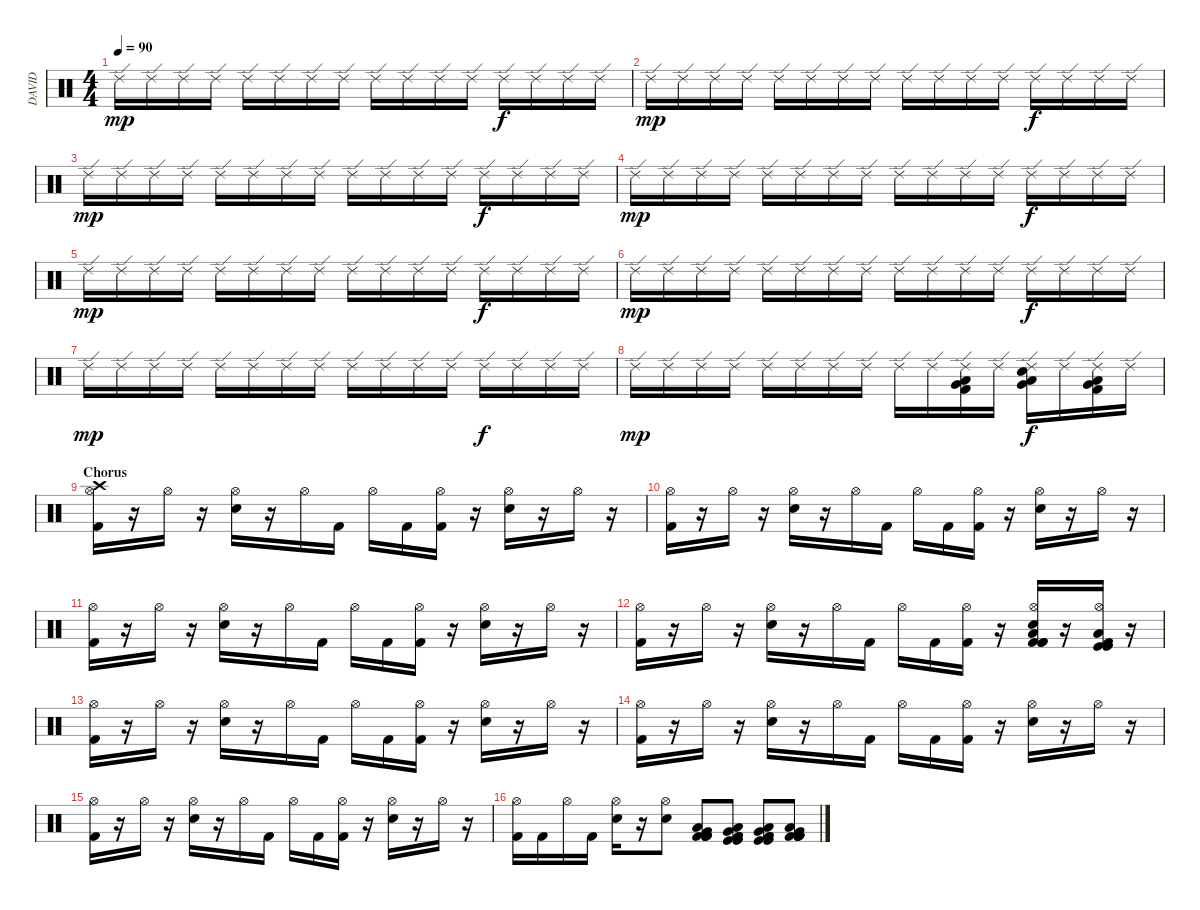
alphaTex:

\track ("DAVID" "DAVID") {instrument percussion}
\staff {score}
\articulation defaults
\ts (4 4)
\tempo 90
\clef neutral
\ks c "Ride (edge) 2".16{dy mp} "Ride (edge) 2".16 "Ride (edge) 2".16 "Ride (edge) 2".16 "Ride (edge) 2".16 "Ride (edge) 2".16 "Ride (edge) 2".16 "Ride (edge) 2".16 "Ride (edge) 2".16 "Ride (edge) 2".16 "Ride (edge) 2".16 "Ride (edge) 2".16 "Ride (edge) 2".16{dy f} "Ride (edge) 2".16 "Ride (edge) 2".16 "Ride (edge) 2".16
|
"Ride (edge) 2".16{dy mp} "Ride (edge) 2".16 "Ride (edge) 2".16 "Ride (edge) 2".16 "Ride (edge) 2".16 "Ride (edge) 2".16 "Ride (edge) 2".16 "Ride (edge) 2".16 "Ride (edge) 2".16 "Ride (edge) 2".16 "Ride (edge) 2".16 "Ride (edge) 2".16 "Ride (edge) 2".16{dy f} "Ride (edge) 2".16 "Ride (edge) 2".16 "Ride (edge) 2".16 |
"Ride (edge) 2".16{dy mp} "Ride (edge) 2".16 "Ride (edge) 2".16 "Ride (edge) 2".16 "Ride (edge) 2".16 "Ride (edge) 2".16 "Ride (edge) 2".16 "Ride (edge) 2".16 "Ride (edge) 2".16 "Ride (edge) 2".16 "Ride (edge) 2".16 "Ride (edge) 2".16 "Ride (edge) 2".16{dy f} "Ride (edge) 2".16 "Ride (edge) 2".16 "Ride (edge) 2".16 |
"Ride (edge) 2".16{dy mp} "Ride (edge) 2".16 "Ride (edge) 2".16 "Ride (edge) 2".16 "Ride (edge) 2".16 "Ride (edge) 2".16 "Ride (edge) 2".16 "Ride (edge) 2".16 "Ride (edge) 2".16 "Ride (edge) 2".16 "Ride (edge) 2".16 "Ride (edge) 2".16 "Ride (edge) 2".16{dy f} "Ride (edge) 2".16 "Ride (edge) 2".16 "Ride (edge) 2".16 |
"Ride (edge) 2".16{dy mp} "Ride (edge) 2".16 "Ride (edge) 2".16 "Ride (edge) 2".16 "Ride (edge) 2".16 "Ride (edge) 2".16 "Ride (edge) 2".16 "Ride (edge) 2".16 "Ride (edge) 2".16 "Ride (edge) 2".16 "Ride (edge) 2".16 "Ride (edge) 2".16 "Ride (edge) 2".16{dy f} "Ride (edge) 2".16 "Ride (edge) 2".16 "Ride (edge) 2".16 |
"Ride (edge) 2".16{dy mp} "Ride (edge) 2".16 "Ride (edge) 2".16 "Ride (edge) 2".16 "Ride (edge) 2".16 "Ride (edge) 2".16 "Ride (edge) 2".16 "Ride (edge) 2".16 "Ride (edge) 2".16 "Ride (edge) 2".16 "Ride (edge) 2".16 "Ride (edge) 2".16 "Ride (edge) 2".16{dy f} "Ride (edge) 2".16 "Ride (edge) 2".16 "Ride (edge) 2".16 |
"Ride (edge) 2".16{dy mp} "Ride (edge) 2".16 "Ride (edge) 2".16 "Ride (edge) 2".16 "Ride (edge) 2".16 "Ride (edge) 2".16 "Ride (edge) 2".16 "Ride (edge) 2".16 "Ride (edge) 2".16 "Ride (edge) 2".16 "Ride (edge) 2".16 "Ride (edge) 2".16 "Ride (edge) 2".16{dy f} "Ride (edge) 2".16 "Ride (edge) 2".16 "Ride (edge) 2".16 |
"Ride (edge) 2".16{dy mp} "Ride (edge) 2".16 "Ride (edge) 2".16 "Ride (edge) 2".16 "Ride (edge) 2".16 "Ride (edge) 2".16 "Ride (edge) 2".16 "Ride (edge) 2".16 "Ride (edge) 2".16 "Ride (edge) 2".16 ("Ride (edge) 2" "Kick (hit) 2" "Very Low Tom (hit)" "Low Floor Tom (hit)").16 "Ride (edge) 2".16 ("Ride (edge) 2" "Snare (hit) 2" "Very Low Tom (hit)" "Low Floor Tom (hit)").16{dy f} "Ride (edge) 2".16 ("Ride (edge) 2" "Kick (hit) 2" "Very Low Tom (hit)" "Low Floor Tom (hit)").16 "Ride (edge) 2".16 |
\section ("" "Chorus")
("Kick (hit) 2" "Hi-Hat (open)" "Crash high (hit)").16 r.16 "Hi-Hat (open)".16 r.16 ("Snare (hit) 2" "Hi-Hat (open)").16 r.16 "Hi-Hat (open)".16 "Kick (hit) 2".16 "Hi-Hat (open)".16 "Kick (hit) 2".16 ("Kick (hit) 2" "Hi-Hat (open)").16 r.16 ("Snare (hit) 2" "Hi-Hat (open)").16 r.16 "Hi-Hat (open)".16 r.16 |
("Kick (hit) 2" "Hi-Hat (open)").16 r.16 "Hi-Hat (open)".16 r.16 ("Snare (hit) 2" "Hi-Hat (open)").16 r.16 "Hi-Hat (open)".16 "Kick (hit) 2".16 "Hi-Hat (open)".16 "Kick (hit) 2".16 ("Kick (hit) 2" "Hi-Hat (open)").16 r.16 ("Snare (hit) 2" "Hi-Hat (open)").16 r.16 "Hi-Hat (open)".16 r.16 |
("Kick (hit) 2" "Hi-Hat (open)").16 r.16 "Hi-Hat (open)".16 r.16 ("Snare (hit) 2" "Hi-Hat (open)").16 r.16 "Hi-Hat (open)".16 "Kick (hit) 2".16 "Hi-Hat (open)".16 "Kick (hit) 2".16 ("Kick (hit) 2" "Hi-Hat (open)").16 r.16 ("Snare (hit) 2" "Hi-Hat (open)").16 r.16 "Hi-Hat (open)".16 r.16 |
("Kick (hit) 2" "Hi-Hat (open)").16 r.16 "Hi-Hat (open)".16 r.16 ("Snare (hit) 2" "Hi-Hat (open)").16 r.16 "Hi-Hat (open)".16 "Kick (hit) 2".16 "Hi-Hat (open)".16 "Kick (hit) 2".16 ("Kick (hit) 2" "Hi-Hat (open)").16 r.16 ("Snare (hit) 2" "Hi-Hat (open)" "Low Tom (hit)" "Kick (hit) 2" "Kick (hit) 2" "Kick (hit) 2").16 r.16 ("Hi-Hat (open)" "Low Tom (hit)" "Kick (hit)" "Kick (hit)" "Kick (hit) 2").16 r.16 |
("Kick (hit) 2" "Hi-Hat (open)").16 r.16 "Hi-Hat (open)".16 r.16 ("Snare (hit) 2" "Hi-Hat (open)").16 r.16 "Hi-Hat (open)".16 "Kick (hit) 2".16 "Hi-Hat (open)".16 "Kick (hit) 2".16 ("Kick (hit) 2" "Hi-Hat (open)").16 r.16 ("Snare (hit) 2" "Hi-Hat (open)").16 r.16 "Hi-Hat (open)".16 r.16 |
("Kick (hit) 2" "Hi-Hat (open)").16 r.16 "Hi-Hat (open)".16 r.16 ("Snare (hit) 2" "Hi-Hat (open)").16 r.16 "Hi-Hat (open)".16 "Kick (hit) 2".16 "Hi-Hat (open)".16 "Kick (hit) 2".16 ("Kick (hit) 2" "Hi-Hat (open)").16 r.16 ("Snare (hit) 2" "Hi-Hat (open)").16 r.16 "Hi-Hat (open)".16 r.16 |
("Kick (hit) 2" "Hi-Hat (open)").16 r.16 "Hi-Hat (open)".16 r.16 ("Snare (hit) 2" "Hi-Hat (open)").16 r.16 "Hi-Hat (open)".16 "Kick (hit) 2".16 "Hi-Hat (open)".16 "Kick (hit) 2".16 ("Kick (hit) 2" "Hi-Hat (open)").16 r.16 ("Snare (hit) 2" "Hi-Hat (open)").16 r.16 "Hi-Hat (open)".16 r.16 |
("Kick (hit) 2" "Hi-Hat (open)").16 "Kick (hit) 2".16 "Hi-Hat (open)".16 "Kick (hit) 2".16 ("Snare (hit) 2" "Hi-Hat (open)").16 r.16 ("Snare (hit) 2" "Hi-Hat (open)").8 ("Kick (hit) 2" "Very Low Tom (hit)" "Low Floor Tom (hit)" "Kick (hit) 2" "Kick (hit) 2" "Kick (hit) 2").8 ("Kick (hit) 2" "Very Low Tom (hit)" "Low Floor Tom (hit)" "Kick (hit)" "Kick (hit)" "Kick (hit) 2").8 ("Kick (hit) 2" "Very Low Tom (hit)" "Low Floor Tom (hit)" "Kick (hit)" "Kick (hit)" "Kick (hit) 2").8 ("Kick (hit) 2" "Very Low Tom (hit)" "Low Floor Tom (hit)" "Kick (hit) 2" "Kick (hit) 2" "Kick (hit) 2").8
